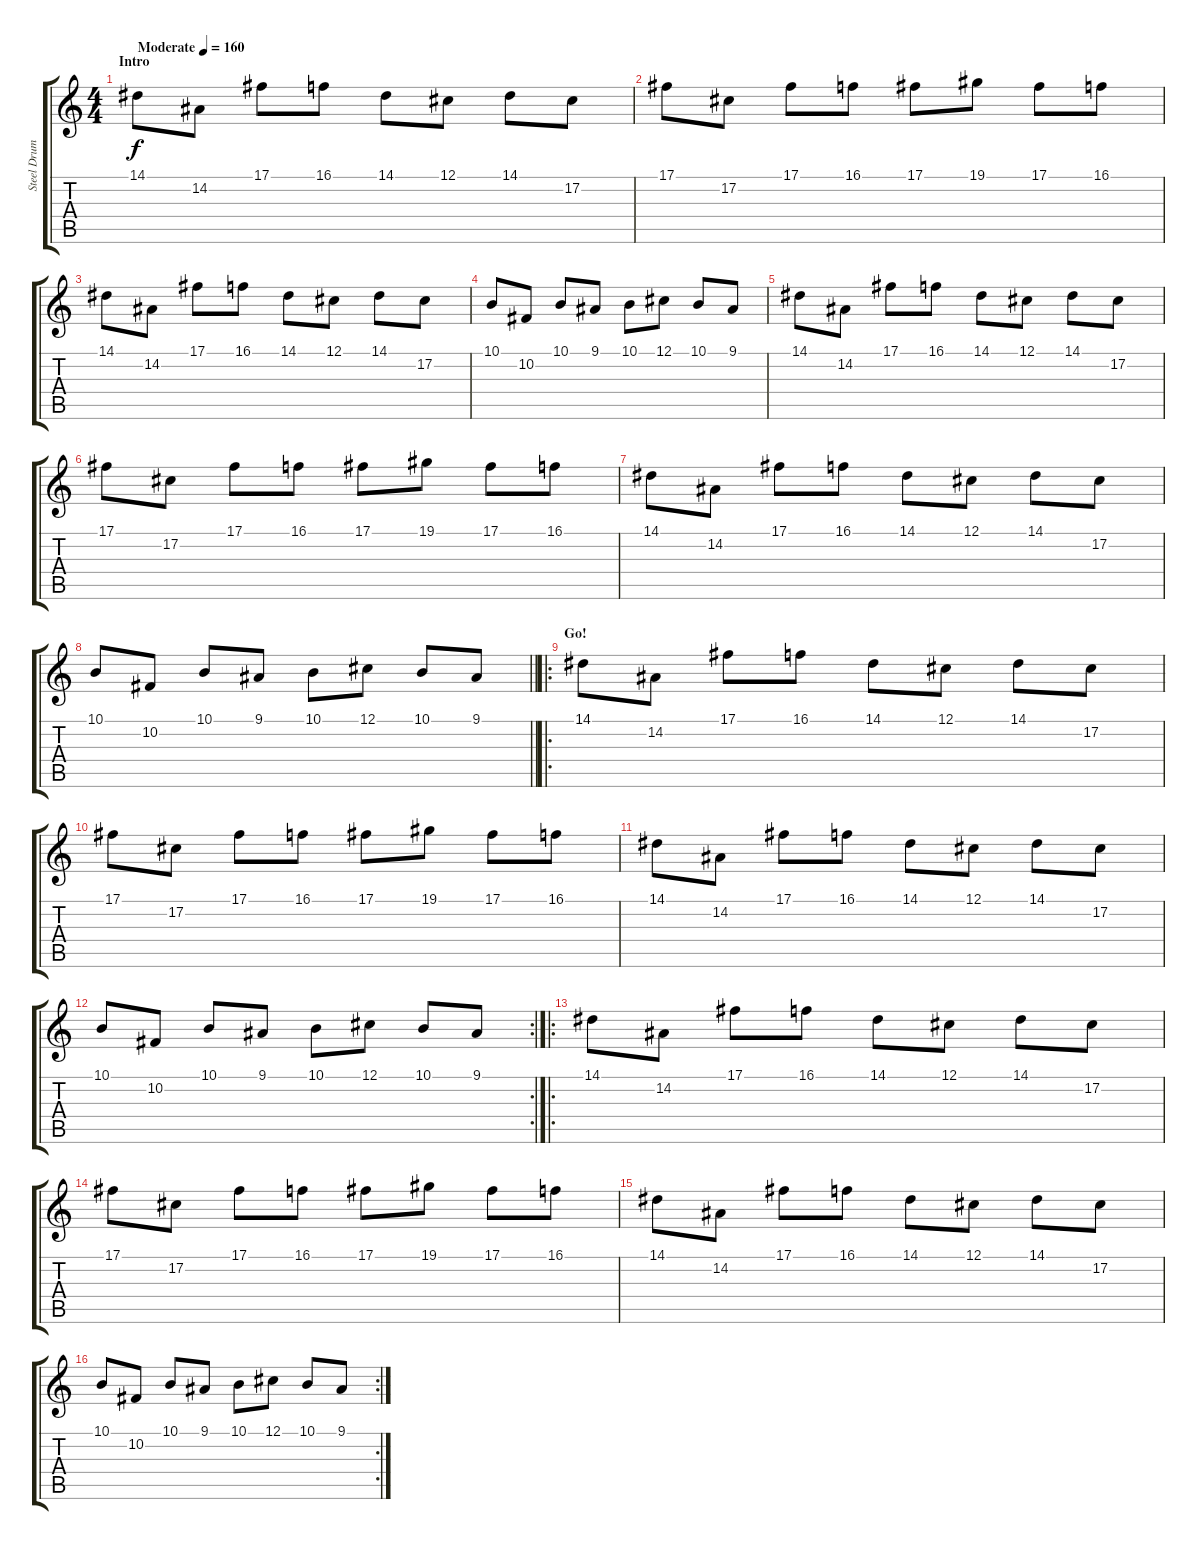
\track ("Steel Drums" "Steel Drum") {instrument steeldrums}
\staff {score tabs}
\tuning (Db4 Ab3 E3 B2 Gb2 B1) {hide}
\ts (4 4)
\section ("" "Intro")
\tempo (160 "Moderate")
\clef g2
\ks c
14.1.8{dy f instrument steeldrums} 14.2.8 17.1.8 16.1.8 14.1.8 12.1.8 14.1.8 17.2.8 |
17.1.8 17.2.8 17.1.8 16.1.8 17.1.8 19.1.8 17.1.8 16.1.8 |
14.1.8 14.2.8 17.1.8 16.1.8 14.1.8 12.1.8 14.1.8 17.2.8 |
10.1.8 10.2.8 10.1.8 9.1.8 10.1.8 12.1.8 10.1.8 9.1.8 |
14.1.8 14.2.8 17.1.8 16.1.8 14.1.8 12.1.8 14.1.8 17.2.8 |
17.1.8 17.2.8 17.1.8 16.1.8 17.1.8 19.1.8 17.1.8 16.1.8 |
14.1.8 14.2.8 17.1.8 16.1.8 14.1.8 12.1.8 14.1.8 17.2.8 |
\barLineRight lightlight
10.1.8 10.2.8 10.1.8 9.1.8 10.1.8 12.1.8 10.1.8 9.1.8 |
\ro
\section ("" "Go!")
14.1.8 14.2.8 17.1.8 16.1.8 14.1.8 12.1.8 14.1.8 17.2.8 |
17.1.8 17.2.8 17.1.8 16.1.8 17.1.8 19.1.8 17.1.8 16.1.8 |
14.1.8 14.2.8 17.1.8 16.1.8 14.1.8 12.1.8 14.1.8 17.2.8 |
\rc 2
10.1.8 10.2.8 10.1.8 9.1.8 10.1.8 12.1.8 10.1.8 9.1.8 |
\ro
14.1.8 14.2.8 17.1.8 16.1.8 14.1.8 12.1.8 14.1.8 17.2.8 |
17.1.8 17.2.8 17.1.8 16.1.8 17.1.8 19.1.8 17.1.8 16.1.8 |
14.1.8 14.2.8 17.1.8 16.1.8 14.1.8 12.1.8 14.1.8 17.2.8 |
\rc 2
10.1.8 10.2.8 10.1.8 9.1.8 10.1.8 12.1.8 10.1.8 9.1.8
